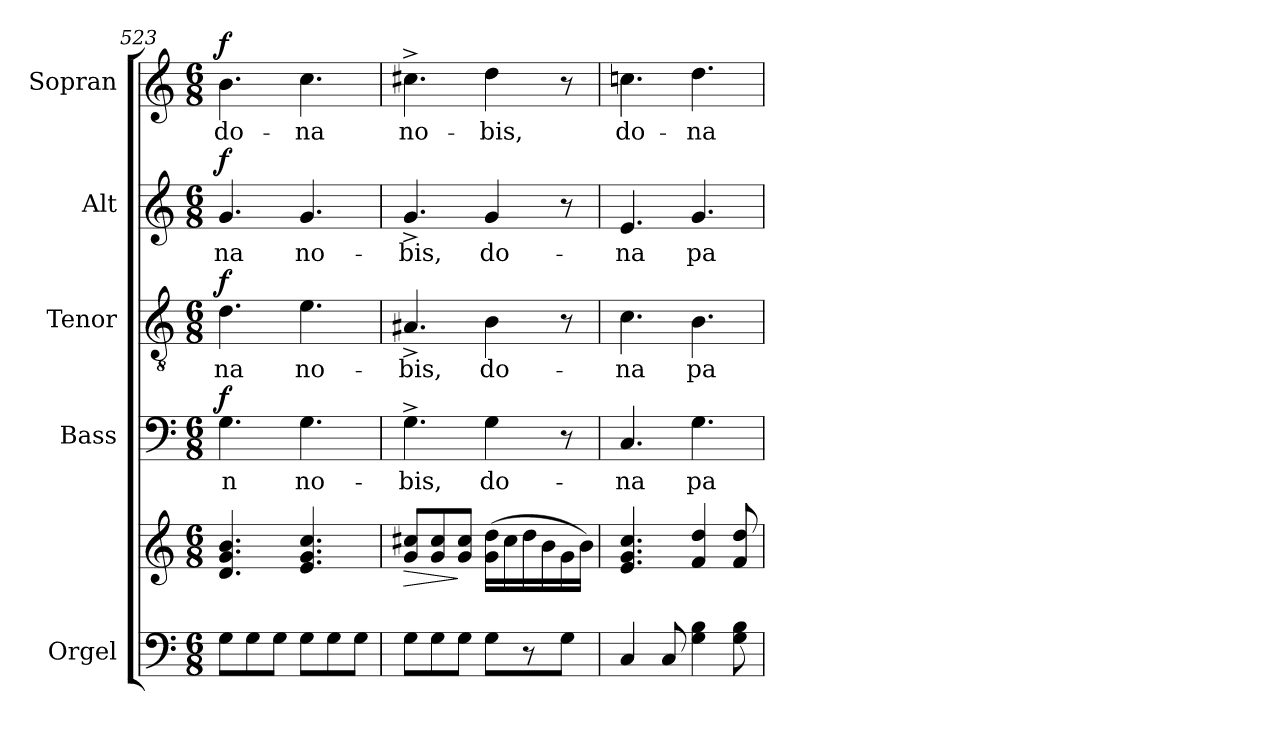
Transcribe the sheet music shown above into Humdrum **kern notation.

**kern	**kern	**dynam	**kern	**text	**dynam	**kern	**text	**dynam	**kern	**text	**dynam	**kern	**text	**dynam
*part5	*part5	*part5	*part4	*part4	*part4	*part3	*part3	*part3	*part2	*part2	*part2	*part1	*part1	*part1
*staff6	*staff5	*staff5/6	*staff4	*staff4	*staff4	*staff3	*staff3	*staff3	*staff2	*staff2	*staff2	*staff1	*staff1	*staff1
*I"Orgel	*	*	*I"Bass	*	*	*I"Tenor	*	*	*I"Alt	*	*	*I"Sopran	*	*
*I'Org.	*	*	*I'B.	*	*	*I'T.	*	*	*I'A.	*	*	*I'S.	*	*
*clefF4	*clefG2	*	*clefF4	*	*	*clefGv2	*	*	*clefG2	*	*	*clefG2	*	*
*k[]	*k[]	*	*k[]	*	*	*k[]	*	*	*k[]	*	*	*k[]	*	*
*C:	*C:	*	*C:	*	*	*C:	*	*	*C:	*	*	*C:	*	*
*M6/8	*M6/8	*	*M6/8	*	*	*M6/8	*	*	*M6/8	*	*	*M6/8	*	*
=523	=523	=523	=523	=523	=523	=523	=523	=523	=523	=523	=523	=523	=523	=523
!	!	!	!	!LO:LY:b	!LO:DY:a	!	!LO:LY:b	!LO:DY:a	!	!LO:LY:b	!LO:DY:a	!	!LO:LY:b	!LO:DY:a
8G\L	4.d/ 4.g/ 4.b/	.	4.G\	-n	f	4.d\	-na	f	4.g/	-na	f	4.b\	do-	f
8G\	.	.	.	.	.	.	.	.	.	.	.	.	.	.
8G\J	.	.	.	.	.	.	.	.	.	.	.	.	.	.
!	!	!	!	!LO:LY:b	!	!	!LO:LY:b	!	!	!LO:LY:b	!	!	!LO:LY:b	!
8G\L	4.e/ 4.g/ 4.cc/	.	4.G\	no-	.	4.e\	no-	.	4.g/	no-	.	4.cc\	-na	.
8G\	.	.	.	.	.	.	.	.	.	.	.	.	.	.
8G\J	.	.	.	.	.	.	.	.	.	.	.	.	.	.
=524	=524	=524	=524	=524	=524	=524	=524	=524	=524	=524	=524	=524	=524	=524
!	!	!LO:HP:b	!	!LO:LY:b	!	!	!LO:LY:b	!	!	!LO:LY:b	!	!	!LO:LY:b	!
8G\L	8g/ 8cc#X/L	>	4.G^>\	-bis,	.	4.A#X^>/	-bis,	.	4.g^>/	-bis,	.	4.cc#X^>\	no-	.
8G\	8g/ 8cc#/	.	.	.	.	.	.	.	.	.	.	.	.	.
8G\J	8g/ 8cc#/J	]	.	.	.	.	.	.	.	.	.	.	.	.
!	!	!	!	!LO:LY:b	!	!	!LO:LY:b	!	!	!LO:LY:b	!	!	!LO:LY:b	!
8G\L	(>16g\ 16dd\LL	.	4G\	do-	.	4B\	do-	.	4g/	do-	.	4dd\	-bis,	.
.	16cc#\	.	.	.	.	.	.	.	.	.	.	.	.	.
8r	16dd\	.	.	.	.	.	.	.	.	.	.	.	.	.
.	16b\	.	.	.	.	.	.	.	.	.	.	.	.	.
8G\J	16g\	.	8r	.	.	8r	.	.	8r	.	.	8r	.	.
.	16b\JJ)	.	.	.	.	.	.	.	.	.	.	.	.	.
=525	=525	=525	=525	=525	=525	=525	=525	=525	=525	=525	=525	=525	=525	=525
!	!	!	!	!LO:LY:b	!	!	!LO:LY:b	!	!	!LO:LY:b	!	!	!LO:LY:b	!
4C/	4.e/ 4.g/ 4.cc/	.	4.C/	-na	.	4.c\	-na	.	4.e/	-na	.	4.ccn\	do-	.
8C/	.	.	.	.	.	.	.	.	.	.	.	.	.	.
!	!	!	!	!LO:LY:b	!	!	!LO:LY:b	!	!	!LO:LY:b	!	!	!LO:LY:b	!
4G\ 4B\	4f/ 4dd/	.	4.G\	pa-	.	4.B\	pa-	.	4.g/	pa-	.	4.dd\	-na	.
8G\ 8B\	8f/ 8dd/	.	.	.	.	.	.	.	.	.	.	.	.	.
=	=	=	=	=	=	=	=	=	=	=	=	=	=	=
*-	*-	*-	*-	*-	*-	*-	*-	*-	*-	*-	*-	*-	*-	*-
